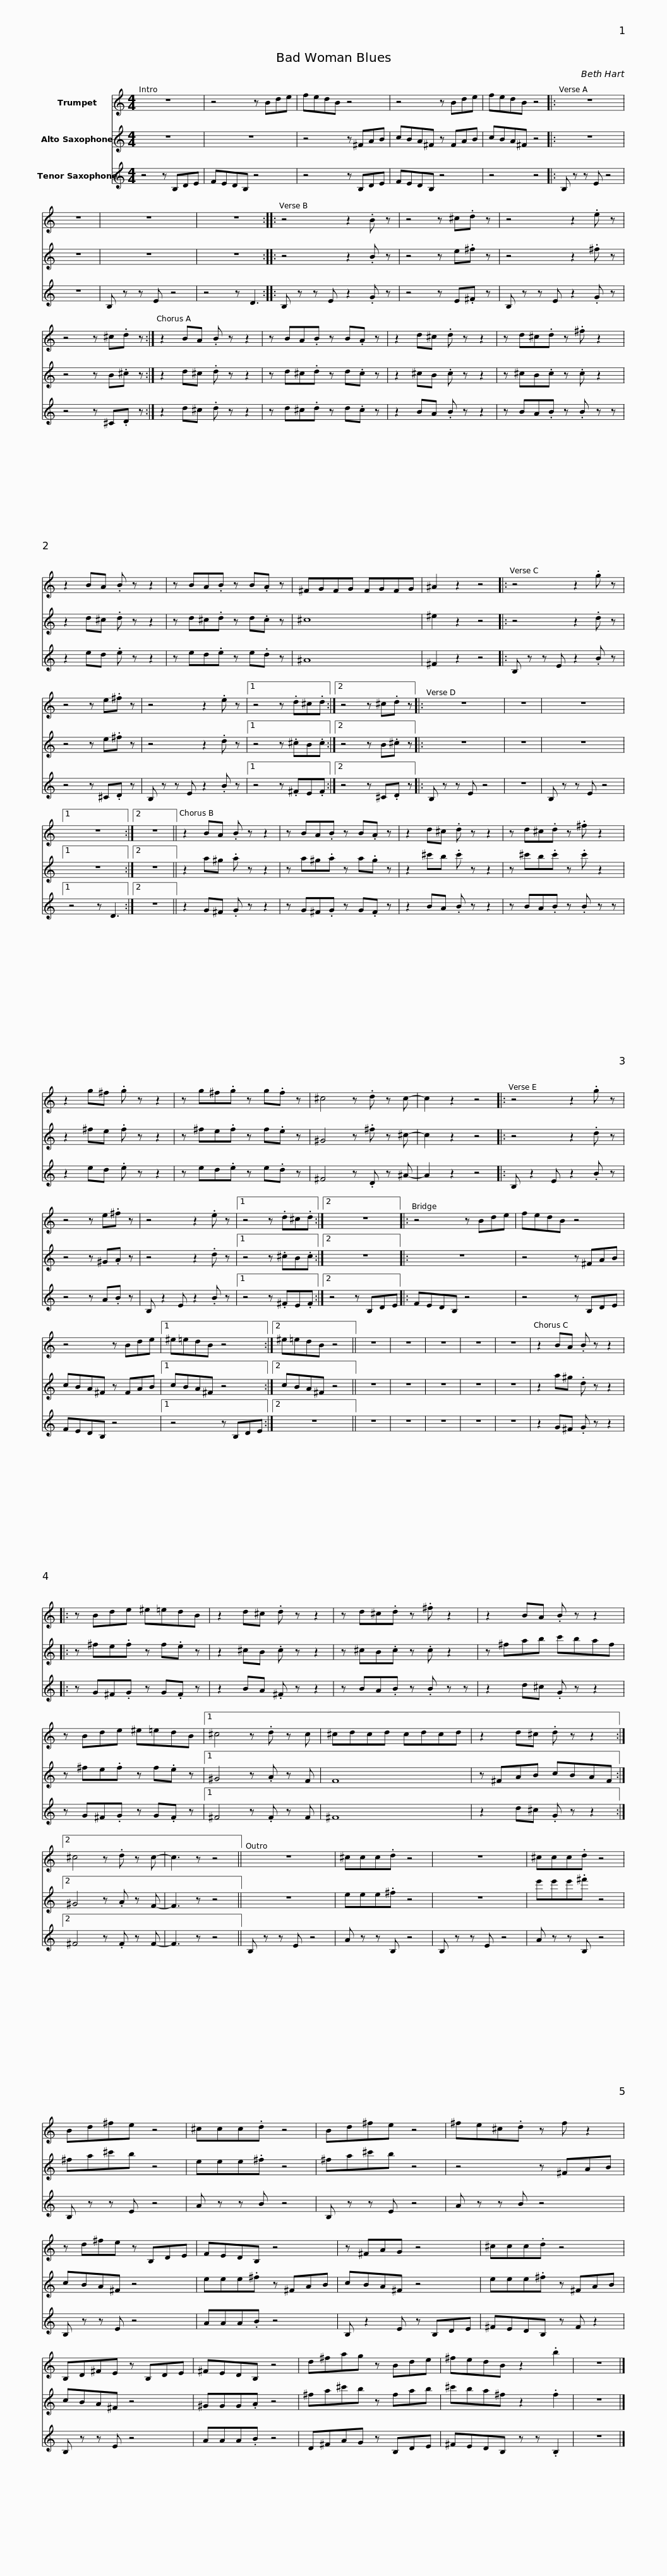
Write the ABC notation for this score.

X:1
%%score 1 2 3
L:1/8
M:4/4
I:linebreak $
K:none
V:1 treble transpose=-2
V:2 treble transpose=-9
V:3 treble transpose=-14
V:1
[K:C] z8 | z4 z Bde | fedB z4 | z4 z Bde | fedB z4 |:$ %5
 z8 | z8 | z8 | z8 ::$ z4 z2 .B z | %10
 z4 z ^c.d z | z4 z2 .e z |$ z4 z ^c.d z :|$ z2 BA .B z z2 | z BA.B z B.A z | %15
 z2 d^c .d z z2 | z d^c.d z .^f z2 |$ z2 BA .B z z2 | z BA.B z B.A z | ^FGFG FGFG | %20
 ^A2 z2 z4 |:$ z4 z2 .g z | z4 z e.^f z | z4 z2 .e z |1 z4 z .d^c.d :|2 %25
 z4 z ^c.d z |:$ z8 | z8 | z8 |1 z8 :|2 %30
 z8 ||$ z2 BA .B z z2 | z BA.B z B.A z | z2 d^c .d z z2 | z d^c.d z .^f z2 |$ %35
 z2 g^f .g z z2 | z g^f.g z g.f z | ^c4 z .d z c- | c2 z2 z4 |:$ z4 z2 .g z | %40
 z4 z e.^f z | z4 z2 .e z |1 z4 z .d^c.d :|2 z8 |:$ z4 z Bde | %45
 fedB z4 | z4 z Bde |1 ^e=edB z4 :|2 ^e=edB z4 || z8 | %50
 z8 | z8 | z8 | z8 |$ z2 BA .B z z2 |: %55
 z Bde ^e=edB | z2 d^c .d z z2 | z d^c.d z .^f z2 |$ z2 BA .B z z2 | z Bde ^e=edB |1 %60
 ^c4 z .d z c | ^cdcd cdcd | z2 d^c .d z z2 :|2$ ^c4 z .d z c- | c3 z z4 || %65
 z8 | ^ccc.d z4 | z8 | ^ccc.d z4 |$ Bd^fe z4 | %70
 ^ccc.d z4 | Bd^fe z4 | ^fe^c.d z f z2 |$ z d^fe z B,DE | FEDB, z4 | %75
 z ^FAG z4 | ^ccc.d z4 |$ B,D^FE z B,DE | ^FEDB, z4 | d^fag z Bde | %80
 ^fedB z2 .b2 | z8 |] %82
V:2
[K:C] z8 | z8 | z4 z ^FAB | cBA^F z FAB | cBA^F z4 |:$ %5
 z8 | z8 | z8 | z8 ::$ z4 z2 .B z | %10
 z4 z e.^f z | z4 z2 .^f z |$ z4 z B.^c z :|$ z2 d^c .d z z2 | z d^c.d z d.c z | %15
 z2 ^cB .c z z2 | z ^cB.c z .c z2 |$ z2 d^c .d z z2 | z d^c.d z d.c z | ^c8 | %20
 ^e2 z2 z4 |:$ z4 z2 .d z | z4 z e.^f z | z4 z2 .d z |1 z4 z .^cB.c :|2 %25
 z4 z B.^c z |:$ z8 | z8 | z8 |1 z8 :|2 %30
 z8 ||$ z2 a^g .a z z2 | z a^g.a z a.g z | z2 ^c'b .c' z z2 | z ^c'b.c' z .c' z2 |$ %35
 z2 ^fe .f z z2 | z ^fe.f z f.e z | ^G4 z .^f z ^c- | c2 z2 z4 |:$ z4 z2 .d z | %40
 z4 z ^G.A z | z4 z2 .d z |1 z4 z .^cB.c :|2 z8 |:$ z8 | %45
 z4 z ^FAB | cBA^F z FAB |1 cBA^F z4 :|2 cBA^F z4 || z8 | %50
 z8 | z8 | z8 | z8 |$ z2 a^g .d z z2 |: %55
 z ^fe.f z f.e z | z2 ^cB .c z z2 | z ^cB.c z .c z2 |$ z ^fab c'baf | z ^fe.f z f.e z |1 %60
 ^G4 z .A z F | F8 | z ^FAB cBAF :|2$ ^G4 z .A z F- | F3 z z4 || %65
 z8 | eee.^f z4 | z8 | e'e'e'.^f' z4 |$ ^fa^c'b z4 | %70
 eee.^f z4 | ^fa^c'b z4 | z4 z ^FAB |$ cBA^F z4 | eee.^f z ^FAB | %75
 cBA^F z4 | eee.^f z ^FAB |$ cBA^F z4 | ^GGG.A z4 | ^fa^c'b z fab | %80
 ^c'ba^f z2 .f2 | z8 |] %82
V:3
[K:C] z4 z B,DE | FEDB, z4 | z4 z B,DE | FEDB, z4 | z4 z4 |:$ %5
 B, z z E z4 | z8 | B, z z E z4 | z4 z D3 ::$ B, z z E z2 .G z | %10
 z4 z E.^F z | B, z z E z2 .G z |$ z4 z ^C.D z :|$ z2 d^c .d z z2 | z d^c.d z d.c z | %15
 z2 BA .B z z2 | z BA.B z .B z z |$ z2 ed .e z z2 | z ed.e z e.d z | ^A8 | %20
 ^F2 z2 z4 |:$ B, z z E z2 .B z | z4 z ^C.D z | B, z z E z2 .B z |1 z4 z .^FE.F :|2 %25
 z4 z ^C.D z |:$ B, z z E z4 | z8 | B, z z E z4 |1 z4 z D3 :|2 %30
 z8 ||$ z2 G^F .G z z2 | z G^F.G z G.F z | z2 BA .B z z2 | z BA.B z .B z z |$ %35
 z2 ed .e z z2 | z ed.e z e.d z | ^F4 z .D z ^A- | A2 z2 z4 |:$ B, z2 E z2 .B z | %40
 z4 z A.B z | B, z2 E z2 .B z |1 z4 z .^FE.F :|2 z4 z B,DE |:$ FEDB, z4 | %45
 z4 z B,DE | FEDB, z4 |1 z4 z B,DE :|2 z8 || z8 | %50
 z8 | z8 | z8 | z8 |$ z2 G^F .G z z2 |: %55
 z G^F.G z G.F z | z2 BA .^F z z2 | z BA.B z .B z z |$ z2 d^c .G z z2 | z G^F.G z G.F z |1 %60
 ^F4 z .F z F | ^F8 | z2 d^c .G z z2 :|2$ ^F4 z .F z F- | F3 z z4 || %65
 B, z z E z4 | A z z B, z4 | B, z z E z4 | A z z B, z4 |$ B, z z E z4 | %70
 A z z B z4 | B, z z E z4 | A z z B z4 |$ B, z z E z4 | AAA.B z4 | %75
 B, z2 E z B,DE | ^FEDB, z F z2 |$ B, z z E z4 | AAA.B z4 | D^FAG z B,DE | %80
 ^FEDB, z z .B,2 | z8 |] %82
